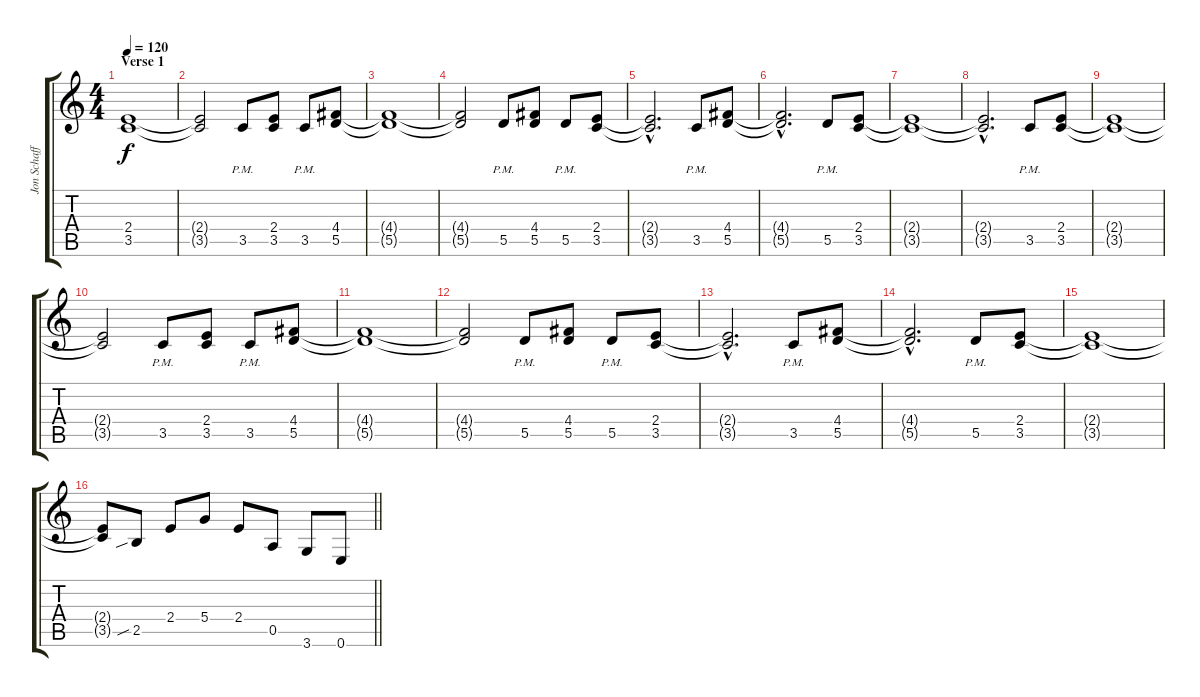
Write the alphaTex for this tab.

\track ("Jon Schaffer" "Jon Schaff") {instrument distortionguitar}
\staff {score tabs}
\tuning (E4 B3 G3 D3 A2 E2) {hide}
\ts (4 4)
\section ("" "Verse 1")
\tempo 120
\clef g2
\ks c
(2.4{t} 3.5{t}).1{dy f} |
(2.4{t} 3.5{t}).2 3.5{pm}.8 (2.4 3.5).8 3.5{pm}.8 (4.4 5.5).8 |
(4.4{t} 5.5{t}).1 |
(4.4{t} 5.5{t}).2 5.5{pm}.8 (4.4 5.5).8 5.5{pm}.8 (2.4 3.5).8 |
(2.4{hac t} 3.5{hac t}).2{d} 3.5{pm}.8 (4.4 5.5).8 |
(4.4{hac t} 5.5{hac t}).2{d} 5.5{pm}.8 (2.4 3.5).8 |
(2.4{t} 3.5{t}).1 |
(2.4{hac t} 3.5{hac t}).2{d} 3.5{pm}.8 (2.4 3.5).8 |
(2.4{t} 3.5{t}).1 |
(2.4{t} 3.5{t}).2 3.5{pm}.8 (2.4 3.5).8 3.5{pm}.8 (4.4 5.5).8 |
(4.4{t} 5.5{t}).1 |
(4.4{t} 5.5{t}).2 5.5{pm}.8 (4.4 5.5).8 5.5{pm}.8 (2.4 3.5).8 |
(2.4{hac t} 3.5{hac t}).2{d} 3.5{pm}.8 (4.4 5.5).8 |
(4.4{hac t} 5.5{hac t}).2{d} 5.5{pm}.8 (2.4 3.5).8 |
(2.4{t} 3.5{t}).1 |
\barLineRight lightlight
(2.4{t} 3.5{t}).8 2.5{sib}.8 2.4.8 5.4.8 2.4.8 0.5.8 3.6.8 0.6.8
